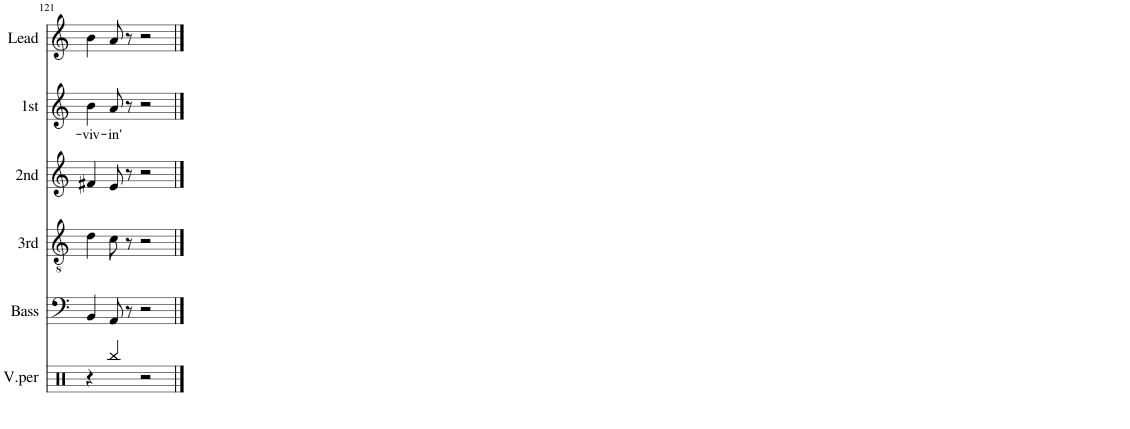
**kern	**kern	**kern	**kern	**kern	**text	**kern
*part6	*part5	*part4	*part3	*part2	*part2	*part1
*staff6	*staff5	*staff4	*staff3	*staff2	*staff2	*staff1
*I"V.per	*I"Bass	*I"3rd	*I"2nd	*I"1st	*	*I"Lead
*I'V.per	*I'Bass	*I'3rd	*I'2nd	*I'1st	*	*I'Lead
!!LO:PB:g=z
*clefX	*clefF4	*clefGv2	*clefG2	*clefG2	*	*clefG2
*k[]	*k[]	*k[]	*k[]	*k[]	*	*k[]
*M4/4	*M4/4	*M4/4	*M4/4	*M4/4	*	*M4/4
=121	=121	=121	=121	=121	=121	=121
!	!	!	!	!	!LO:LY:b	!
4r	4BB/	4d\	4f#X/	4b\	-viv-	4b\
!	!	!	!	!	!LO:LY:b	!
4Rbb/	8AA/	8c\	8e/	8a/	-in'	8a/
.	8r	8r	8r	8r	.	8r
2r	2r	2r	2r	2r	.	2r
==	==	==	==	==	==	==
*-	*-	*-	*-	*-	*-	*-
